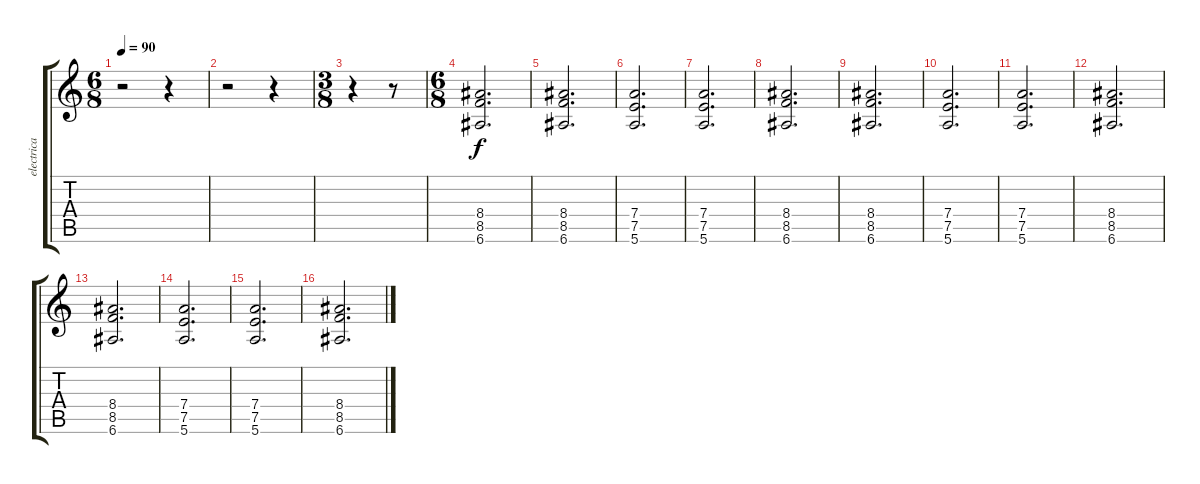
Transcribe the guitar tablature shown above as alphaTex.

\track ("electrica 3" "electrica ") {instrument distortionguitar}
\staff {score tabs}
\tuning (E4 B3 G3 D3 A2 E2) {hide}
\ts (6 8)
\tempo 90
\clef g2
\ks c
r.2{dy f} r.4 |
r.2 r.4 |
\ts (3 8)
r.4 r.8 |
\ts (6 8)
(8.4 8.5 6.6).2{d} |
(8.4 8.5 6.6).2{d} |
(7.4 7.5 5.6).2{d} |
(7.4 7.5 5.6).2{d} |
(8.4 8.5 6.6).2{d} |
(8.4 8.5 6.6).2{d} |
(7.4 7.5 5.6).2{d} |
(7.4 7.5 5.6).2{d} |
(8.4 8.5 6.6).2{d} |
(8.4 8.5 6.6).2{d} |
(7.4 7.5 5.6).2{d} |
(7.4 7.5 5.6).2{d} |
(8.4 8.5 6.6).2{d}
